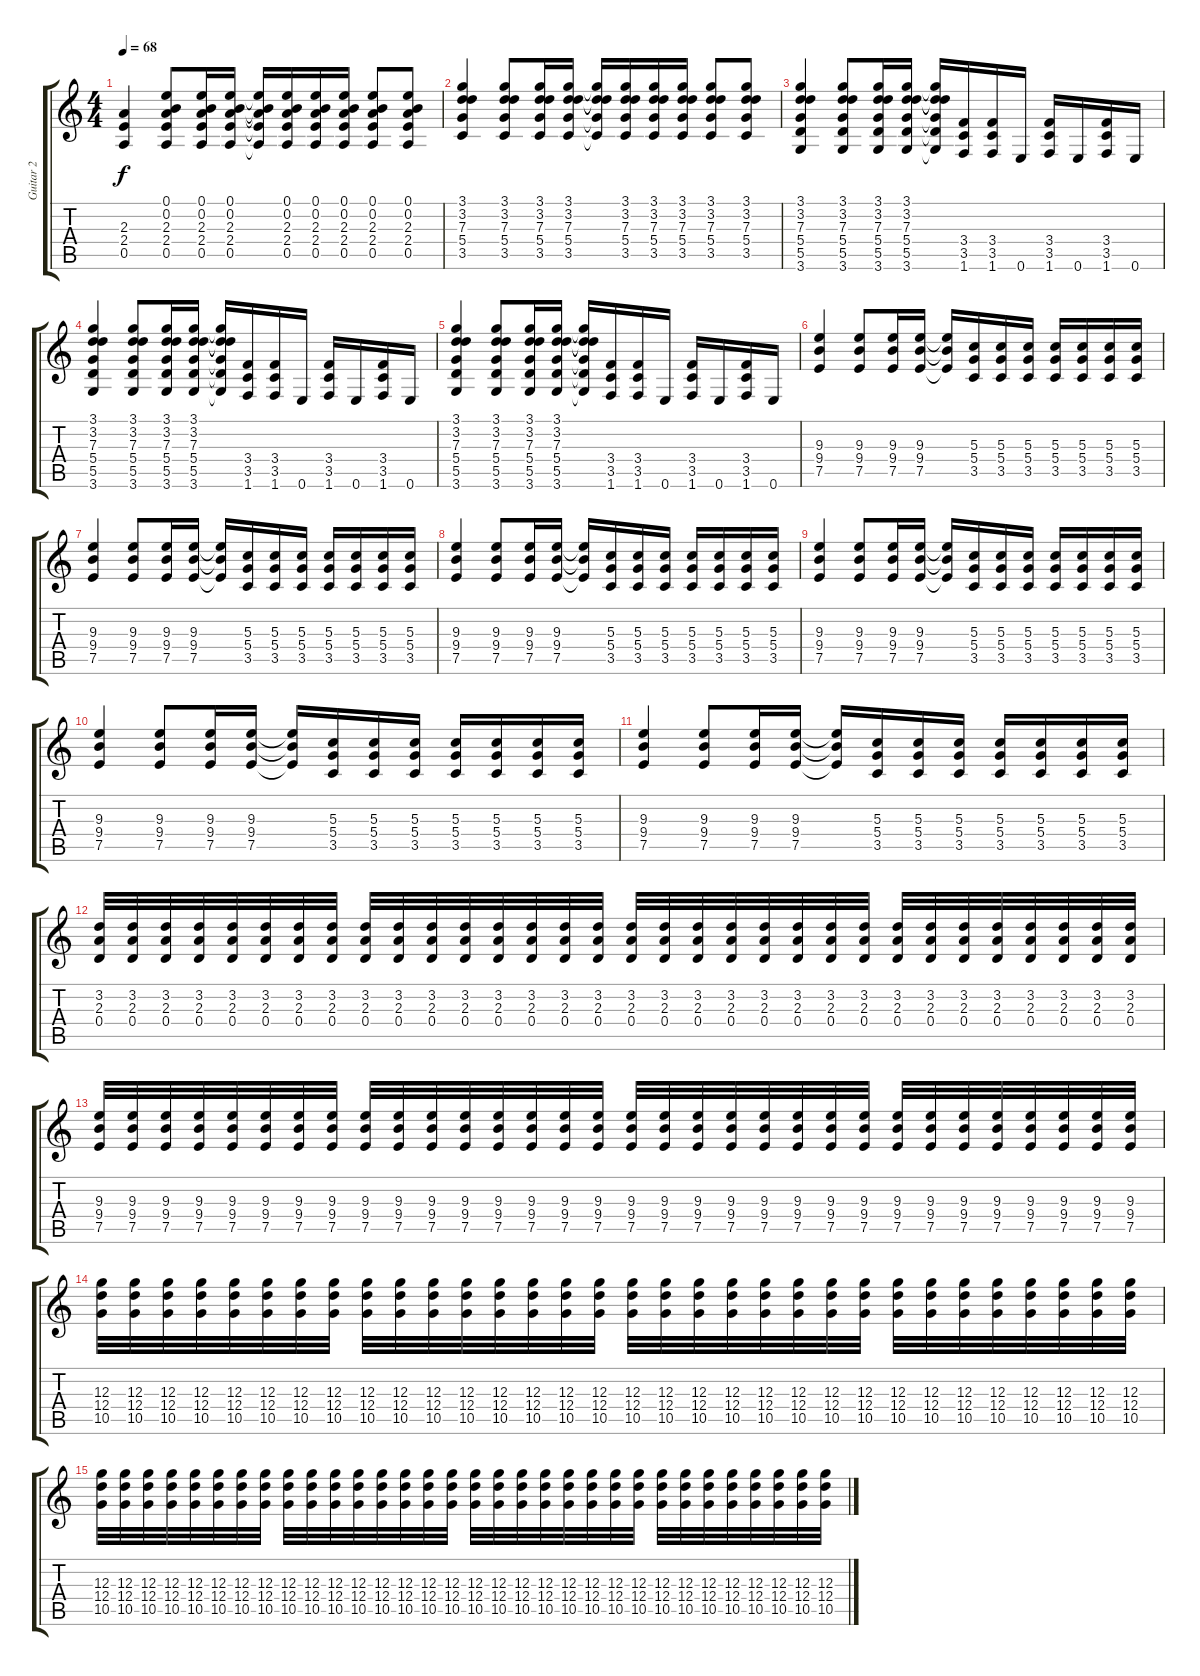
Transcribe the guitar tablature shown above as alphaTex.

\track ("Guitar 2" "Guitar 2") {instrument distortionguitar}
\staff {score tabs}
\tuning (E4 B3 G3 D3 A2 E2) {hide}
\ts (4 4)
\tempo 68
\clef g2
\ks c
(2.3 2.4 0.5).4{dy f} (0.1 0.2 2.3 2.4 0.5).8 (0.1 0.2 2.3 2.4 0.5).16 (0.1 0.2 2.3 2.4 0.5).16 (0.1{t} 0.2{t} 2.3{t} 2.4{t} 0.5{t}).16 (0.1 0.2 2.3 2.4 0.5).16 (0.1 0.2 2.3 2.4 0.5).16 (0.1 0.2 2.3 2.4 0.5).16 (0.1 0.2 2.3 2.4 0.5).8 (0.1 0.2 2.3 2.4 0.5).8 |
(3.1 3.2 7.3 5.4 3.5).4 (3.1 3.2 7.3 5.4 3.5).8 (3.1 3.2 7.3 5.4 3.5).16 (3.1 3.2 7.3 5.4 3.5).16 (3.1{t} 3.2{t} 7.3{t} 5.4{t} 3.5{t}).16 (3.1 3.2 7.3 5.4 3.5).16 (3.1 3.2 7.3 5.4 3.5).16 (3.1 3.2 7.3 5.4 3.5).16 (3.1 3.2 7.3 5.4 3.5).8 (3.1 3.2 7.3 5.4 3.5).8 |
(3.1 3.2 7.3 5.4 5.5 3.6).4 (3.1 3.2 7.3 5.4 5.5 3.6).8 (3.1 3.2 7.3 5.4 5.5 3.6).16 (3.1 3.2 7.3 5.4 5.5 3.6).16 (3.1{t} 3.2{t} 7.3{t} 5.4{t} 5.5{t} 3.6{t}).16 (3.4 3.5 1.6).16 (3.4 3.5 1.6).16 0.6.16 (3.4 3.5 1.6).16 0.6.16 (3.4 3.5 1.6).16 0.6.16 |
(3.1 3.2 7.3 5.4 5.5 3.6).4 (3.1 3.2 7.3 5.4 5.5 3.6).8 (3.1 3.2 7.3 5.4 5.5 3.6).16 (3.1 3.2 7.3 5.4 5.5 3.6).16 (3.1{t} 3.2{t} 7.3{t} 5.4{t} 5.5{t} 3.6{t}).16 (3.4 3.5 1.6).16 (3.4 3.5 1.6).16 0.6.16 (3.4 3.5 1.6).16 0.6.16 (3.4 3.5 1.6).16 0.6.16 |
(3.1 3.2 7.3 5.4 5.5 3.6).4 (3.1 3.2 7.3 5.4 5.5 3.6).8 (3.1 3.2 7.3 5.4 5.5 3.6).16 (3.1 3.2 7.3 5.4 5.5 3.6).16 (3.1{t} 3.2{t} 7.3{t} 5.4{t} 5.5{t} 3.6{t}).16 (3.4 3.5 1.6).16 (3.4 3.5 1.6).16 0.6.16 (3.4 3.5 1.6).16 0.6.16 (3.4 3.5 1.6).16 0.6.16 |
(9.3 9.4 7.5).4 (9.3 9.4 7.5).8 (9.3 9.4 7.5).16 (9.3 9.4 7.5).16 (9.3{t} 9.4{t} 7.5{t}).16 (5.3 5.4 3.5).16 (5.3 5.4 3.5).16 (5.3 5.4 3.5).16 (5.3 5.4 3.5).16 (5.3 5.4 3.5).16 (5.3 5.4 3.5).16 (5.3 5.4 3.5).16 |
(9.3 9.4 7.5).4 (9.3 9.4 7.5).8 (9.3 9.4 7.5).16 (9.3 9.4 7.5).16 (9.3{t} 9.4{t} 7.5{t}).16 (5.3 5.4 3.5).16 (5.3 5.4 3.5).16 (5.3 5.4 3.5).16 (5.3 5.4 3.5).16 (5.3 5.4 3.5).16 (5.3 5.4 3.5).16 (5.3 5.4 3.5).16 |
(9.3 9.4 7.5).4 (9.3 9.4 7.5).8 (9.3 9.4 7.5).16 (9.3 9.4 7.5).16 (9.3{t} 9.4{t} 7.5{t}).16 (5.3 5.4 3.5).16 (5.3 5.4 3.5).16 (5.3 5.4 3.5).16 (5.3 5.4 3.5).16 (5.3 5.4 3.5).16 (5.3 5.4 3.5).16 (5.3 5.4 3.5).16 |
(9.3 9.4 7.5).4 (9.3 9.4 7.5).8 (9.3 9.4 7.5).16 (9.3 9.4 7.5).16 (9.3{t} 9.4{t} 7.5{t}).16 (5.3 5.4 3.5).16 (5.3 5.4 3.5).16 (5.3 5.4 3.5).16 (5.3 5.4 3.5).16 (5.3 5.4 3.5).16 (5.3 5.4 3.5).16 (5.3 5.4 3.5).16 |
(9.3 9.4 7.5).4 (9.3 9.4 7.5).8 (9.3 9.4 7.5).16 (9.3 9.4 7.5).16 (9.3{t} 9.4{t} 7.5{t}).16 (5.3 5.4 3.5).16 (5.3 5.4 3.5).16 (5.3 5.4 3.5).16 (5.3 5.4 3.5).16 (5.3 5.4 3.5).16 (5.3 5.4 3.5).16 (5.3 5.4 3.5).16 |
(9.3 9.4 7.5).4 (9.3 9.4 7.5).8 (9.3 9.4 7.5).16 (9.3 9.4 7.5).16 (9.3{t} 9.4{t} 7.5{t}).16 (5.3 5.4 3.5).16 (5.3 5.4 3.5).16 (5.3 5.4 3.5).16 (5.3 5.4 3.5).16 (5.3 5.4 3.5).16 (5.3 5.4 3.5).16 (5.3 5.4 3.5).16 |
(3.2 2.3 0.4).32{volume 8} (3.2 2.3 0.4).32 (3.2 2.3 0.4).32 (3.2 2.3 0.4).32 (3.2 2.3 0.4).32 (3.2 2.3 0.4).32 (3.2 2.3 0.4).32 (3.2 2.3 0.4).32 (3.2 2.3 0.4).32 (3.2 2.3 0.4).32 (3.2 2.3 0.4).32 (3.2 2.3 0.4).32 (3.2 2.3 0.4).32 (3.2 2.3 0.4).32 (3.2 2.3 0.4).32 (3.2 2.3 0.4).32 (3.2 2.3 0.4).32 (3.2 2.3 0.4).32 (3.2 2.3 0.4).32 (3.2 2.3 0.4).32 (3.2 2.3 0.4).32 (3.2 2.3 0.4).32 (3.2 2.3 0.4).32 (3.2 2.3 0.4).32 (3.2 2.3 0.4).32 (3.2 2.3 0.4).32 (3.2 2.3 0.4).32 (3.2 2.3 0.4).32 (3.2 2.3 0.4).32 (3.2 2.3 0.4).32 (3.2 2.3 0.4).32 (3.2 2.3 0.4).32 |
(9.3 9.4 7.5).32 (9.3 9.4 7.5).32 (9.3 9.4 7.5).32 (9.3 9.4 7.5).32 (9.3 9.4 7.5).32 (9.3 9.4 7.5).32 (9.3 9.4 7.5).32 (9.3 9.4 7.5).32 (9.3 9.4 7.5).32 (9.3 9.4 7.5).32 (9.3 9.4 7.5).32 (9.3 9.4 7.5).32 (9.3 9.4 7.5).32 (9.3 9.4 7.5).32 (9.3 9.4 7.5).32 (9.3 9.4 7.5).32 (9.3 9.4 7.5).32 (9.3 9.4 7.5).32 (9.3 9.4 7.5).32 (9.3 9.4 7.5).32 (9.3 9.4 7.5).32 (9.3 9.4 7.5).32 (9.3 9.4 7.5).32 (9.3 9.4 7.5).32 (9.3 9.4 7.5).32 (9.3 9.4 7.5).32 (9.3 9.4 7.5).32 (9.3 9.4 7.5).32 (9.3 9.4 7.5).32 (9.3 9.4 7.5).32 (9.3 9.4 7.5).32 (9.3 9.4 7.5).32 |
(12.3 12.4 10.5).32 (12.3 12.4 10.5).32 (12.3 12.4 10.5).32 (12.3 12.4 10.5).32 (12.3 12.4 10.5).32 (12.3 12.4 10.5).32 (12.3 12.4 10.5).32 (12.3 12.4 10.5).32 (12.3 12.4 10.5).32 (12.3 12.4 10.5).32 (12.3 12.4 10.5).32 (12.3 12.4 10.5).32 (12.3 12.4 10.5).32 (12.3 12.4 10.5).32 (12.3 12.4 10.5).32 (12.3 12.4 10.5).32 (12.3 12.4 10.5).32 (12.3 12.4 10.5).32 (12.3 12.4 10.5).32 (12.3 12.4 10.5).32 (12.3 12.4 10.5).32 (12.3 12.4 10.5).32 (12.3 12.4 10.5).32 (12.3 12.4 10.5).32 (12.3 12.4 10.5).32 (12.3 12.4 10.5).32 (12.3 12.4 10.5).32 (12.3 12.4 10.5).32 (12.3 12.4 10.5).32 (12.3 12.4 10.5).32 (12.3 12.4 10.5).32 (12.3 12.4 10.5).32 |
(12.3 12.4 10.5).32 (12.3 12.4 10.5).32 (12.3 12.4 10.5).32 (12.3 12.4 10.5).32 (12.3 12.4 10.5).32 (12.3 12.4 10.5).32 (12.3 12.4 10.5).32 (12.3 12.4 10.5).32 (12.3 12.4 10.5).32 (12.3 12.4 10.5).32 (12.3 12.4 10.5).32 (12.3 12.4 10.5).32 (12.3 12.4 10.5).32 (12.3 12.4 10.5).32 (12.3 12.4 10.5).32 (12.3 12.4 10.5).32 (12.3 12.4 10.5).32 (12.3 12.4 10.5).32 (12.3 12.4 10.5).32 (12.3 12.4 10.5).32 (12.3 12.4 10.5).32 (12.3 12.4 10.5).32 (12.3 12.4 10.5).32 (12.3 12.4 10.5).32 (12.3 12.4 10.5).32 (12.3 12.4 10.5).32 (12.3 12.4 10.5).32 (12.3 12.4 10.5).32 (12.3 12.4 10.5).32 (12.3 12.4 10.5).32 (12.3 12.4 10.5).32 (12.3 12.4 10.5).32
